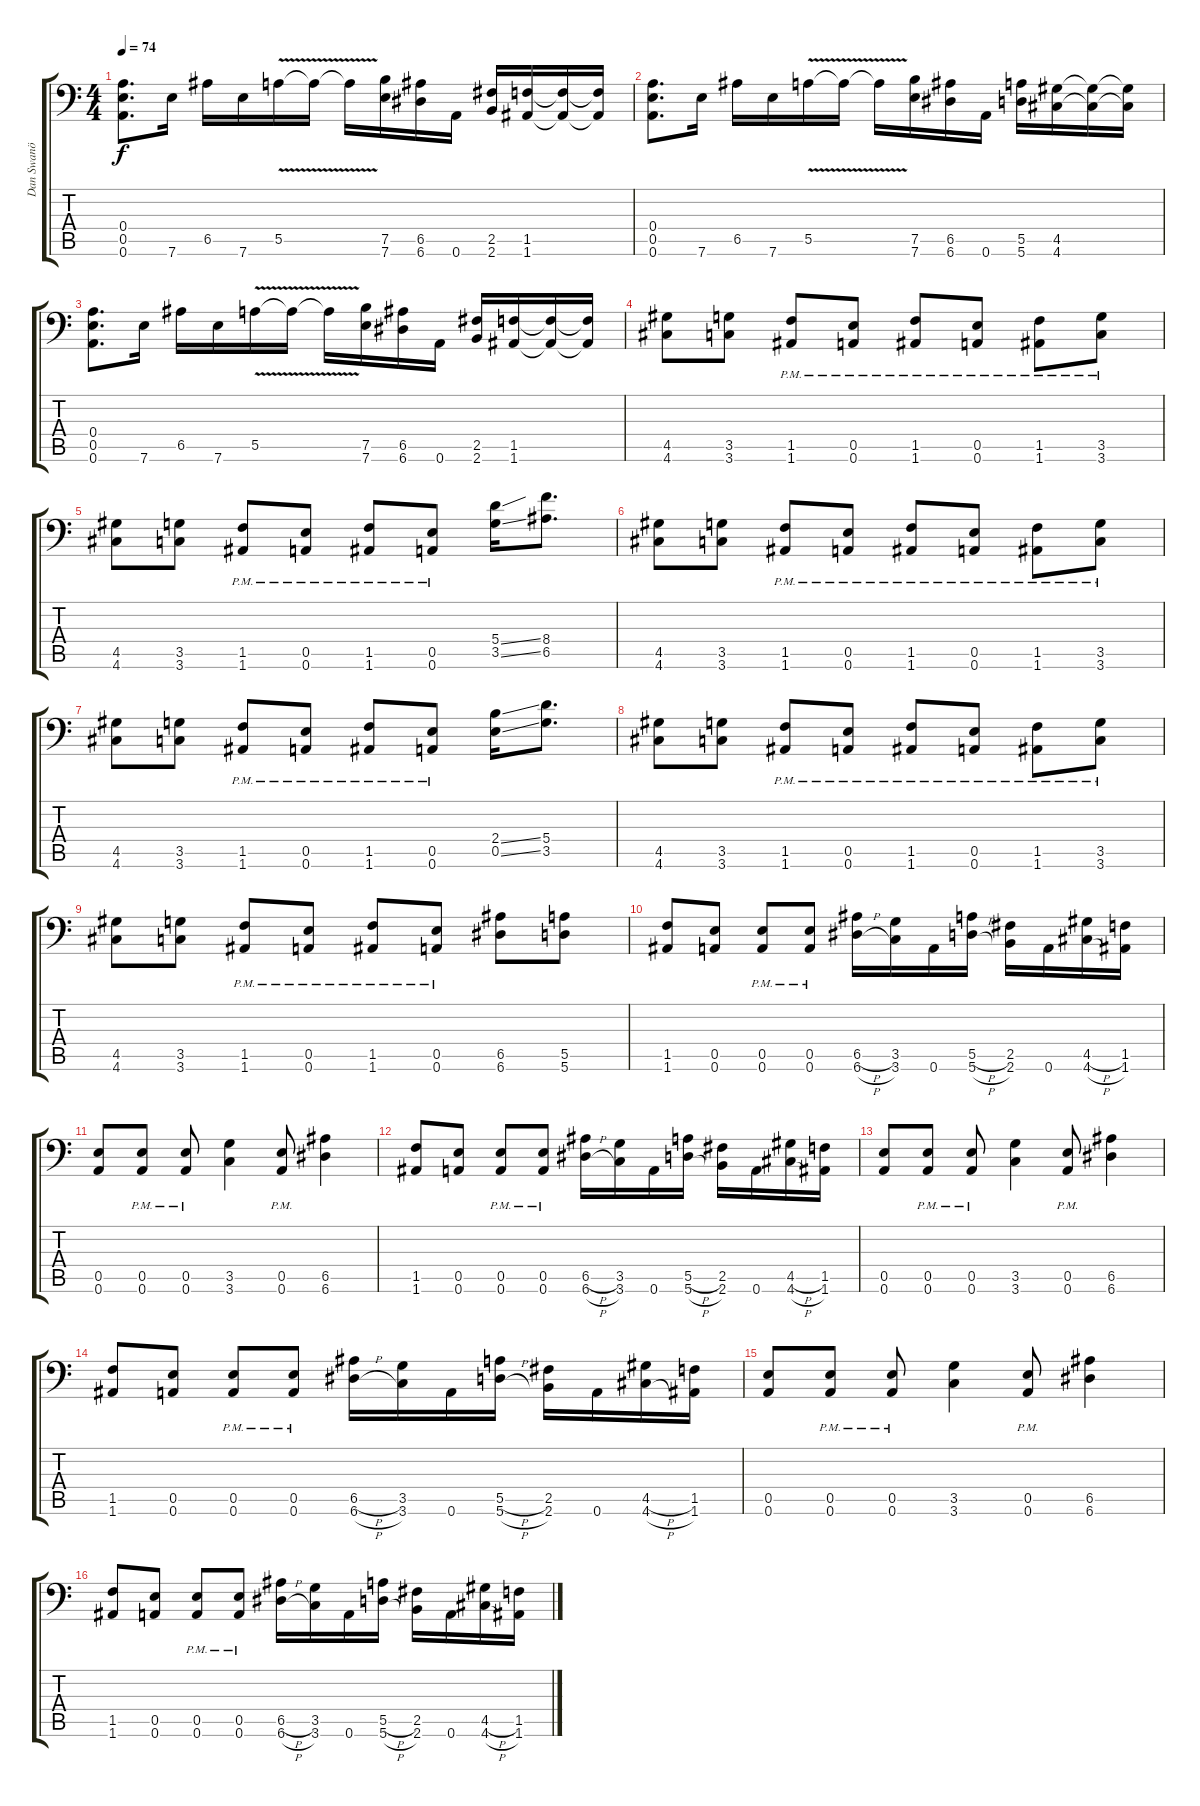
\track ("Dan Swanö - Guitar" "Dan Swanö ") {instrument distortionguitar}
\staff {score tabs}
\tuning (B3 Gb3 D3 A2 E2 A1) {hide}
\ts (4 4)
\tempo 74
\clef f4
\ks c
(0.4 0.5 0.6).8{d dy f} 7.6.16 6.5.16 7.6.16 5.5{v}.16 5.5{v t}.16 5.5{v t}.16 (7.5 7.6).16 (6.5 6.6).16 0.6.16 (2.5 2.6).16 (1.5 1.6).16 (1.5{t} 1.6{t}).16 (1.5{t} 1.6{t}).16 |
(0.4 0.5 0.6).8{d} 7.6.16 6.5.16 7.6.16 5.5{v}.16 5.5{v t}.16 5.5{v t}.16 (7.5 7.6).16 (6.5 6.6).16 0.6.16 (5.5 5.6).16 (4.5 4.6).16 (4.5{t} 4.6{t}).16 (4.5{t} 4.6{t}).16 |
(0.4 0.5 0.6).8{d} 7.6.16 6.5.16 7.6.16 5.5{v}.16 5.5{v t}.16 5.5{v t}.16 (7.5 7.6).16 (6.5 6.6).16 0.6.16 (2.5 2.6).16 (1.5 1.6).16 (1.5{t} 1.6{t}).16 (1.5{t} 1.6{t}).16 |
(4.5 4.6).8 (3.5 3.6).8 (1.5{pm} 1.6{pm}).8 (0.5{pm} 0.6{pm}).8 (1.5{pm} 1.6{pm}).8 (0.5{pm} 0.6{pm}).8 (1.5{pm} 1.6{pm}).8 (3.5{pm} 3.6{pm}).8 |
(4.5 4.6).8 (3.5 3.6).8 (1.5{pm} 1.6{pm}).8 (0.5{pm} 0.6{pm}).8 (1.5{pm} 1.6{pm}).8 (0.5{pm} 0.6{pm}).8 (5.4{ss} 3.5{ss}).16 (8.4 6.5).8{d} |
(4.5 4.6).8 (3.5 3.6).8 (1.5{pm} 1.6{pm}).8 (0.5{pm} 0.6{pm}).8 (1.5{pm} 1.6{pm}).8 (0.5{pm} 0.6{pm}).8 (1.5{pm} 1.6{pm}).8 (3.5{pm} 3.6{pm}).8 |
(4.5 4.6).8 (3.5 3.6).8 (1.5{pm} 1.6{pm}).8 (0.5{pm} 0.6{pm}).8 (1.5{pm} 1.6{pm}).8 (0.5{pm} 0.6{pm}).8 (2.4{ss} 0.5{ss}).16 (5.4 3.5).8{d} |
(4.5 4.6).8 (3.5 3.6).8 (1.5{pm} 1.6{pm}).8 (0.5{pm} 0.6{pm}).8 (1.5{pm} 1.6{pm}).8 (0.5{pm} 0.6{pm}).8 (1.5{pm} 1.6{pm}).8 (3.5{pm} 3.6{pm}).8 |
(4.5 4.6).8 (3.5 3.6).8 (1.5{pm} 1.6{pm}).8 (0.5{pm} 0.6{pm}).8 (1.5{pm} 1.6{pm}).8 (0.5{pm} 0.6{pm}).8 (6.5 6.6).8 (5.5 5.6).8 |
(1.5 1.6).8 (0.5 0.6).8 (0.5{pm} 0.6{pm}).8 (0.5{pm} 0.6{pm}).8 (6.5{h} 6.6{h}).16 (3.5 3.6).16 0.6.16 (5.5{h} 5.6{h}).16 (2.5 2.6).16 0.6.16 (4.5{h} 4.6{h}).16 (1.5 1.6).16 |
(0.5 0.6).8 (0.5{pm} 0.6{pm}).8 (0.5{pm} 0.6{pm}).8 (3.5 3.6).4 (0.5{pm} 0.6{pm}).8 (6.5 6.6).4 |
(1.5 1.6).8 (0.5 0.6).8 (0.5{pm} 0.6{pm}).8 (0.5{pm} 0.6{pm}).8 (6.5{h} 6.6{h}).16 (3.5 3.6).16 0.6.16 (5.5{h} 5.6{h}).16 (2.5 2.6).16 0.6.16 (4.5{h} 4.6{h}).16 (1.5 1.6).16 |
(0.5 0.6).8 (0.5{pm} 0.6{pm}).8 (0.5{pm} 0.6{pm}).8 (3.5 3.6).4 (0.5{pm} 0.6{pm}).8 (6.5 6.6).4 |
(1.5 1.6).8 (0.5 0.6).8 (0.5{pm} 0.6{pm}).8 (0.5{pm} 0.6{pm}).8 (6.5{h} 6.6{h}).16 (3.5 3.6).16 0.6.16 (5.5{h} 5.6{h}).16 (2.5 2.6).16 0.6.16 (4.5{h} 4.6{h}).16 (1.5 1.6).16 |
(0.5 0.6).8 (0.5{pm} 0.6{pm}).8 (0.5{pm} 0.6{pm}).8 (3.5 3.6).4 (0.5{pm} 0.6{pm}).8 (6.5 6.6).4 |
(1.5 1.6).8 (0.5 0.6).8 (0.5{pm} 0.6{pm}).8 (0.5{pm} 0.6{pm}).8 (6.5{h} 6.6{h}).16 (3.5 3.6).16 0.6.16 (5.5{h} 5.6{h}).16 (2.5 2.6).16 0.6.16 (4.5{h} 4.6{h}).16 (1.5 1.6).16
